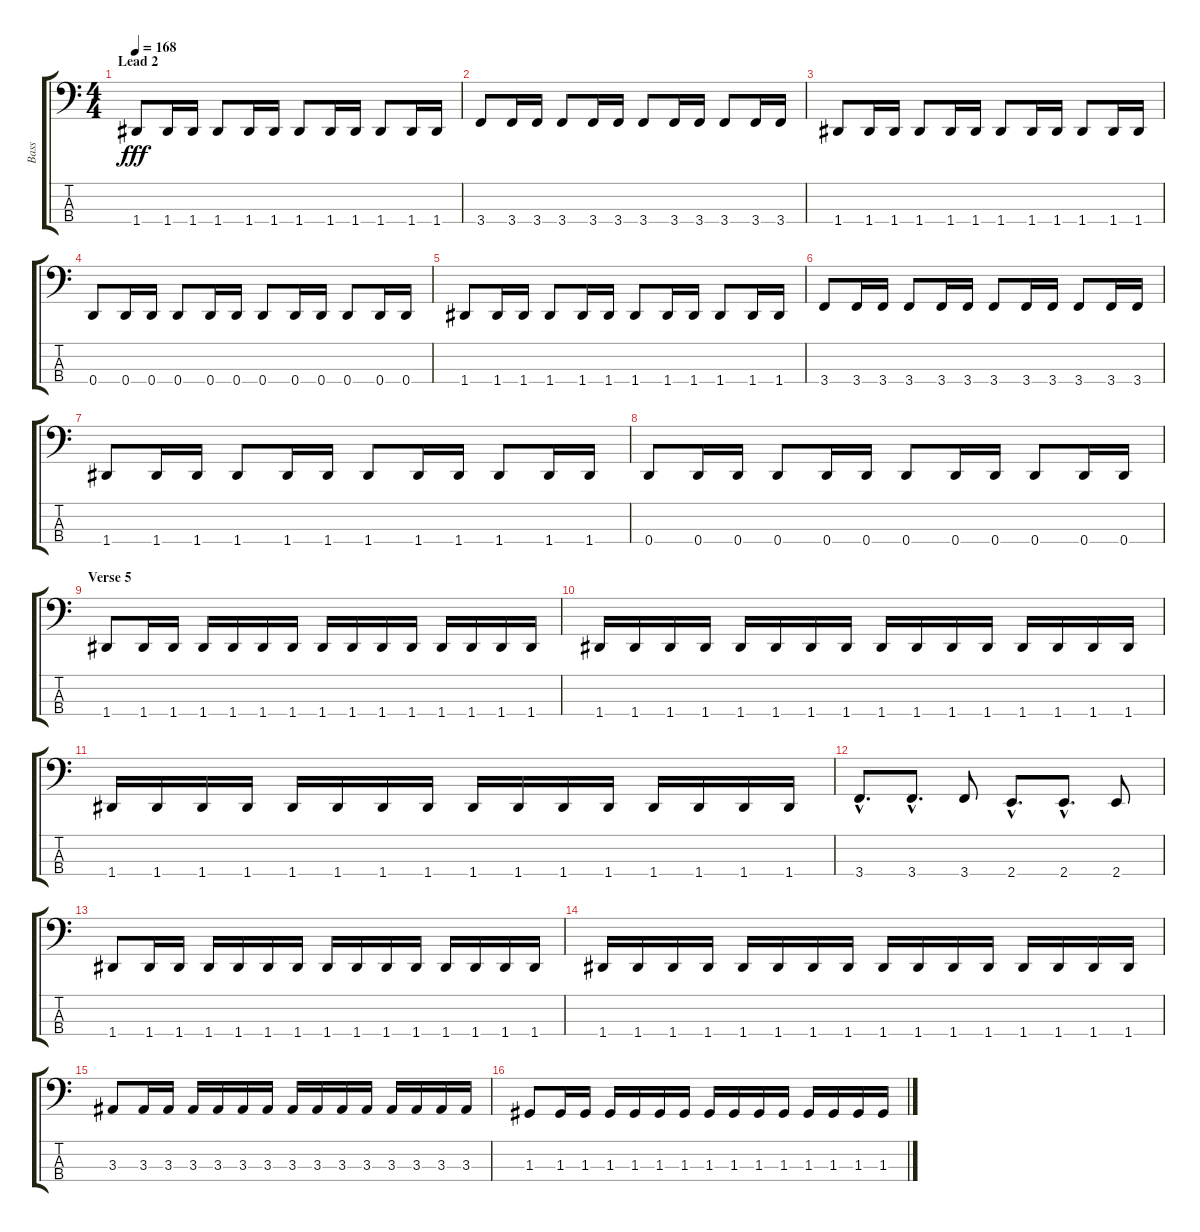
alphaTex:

\track ("Bass" "Bass") {instrument electricbassfinger}
\staff {score tabs}
\tuning (F2 C2 G1 D1) {hide}
\ts (4 4)
\section ("" "Lead 2")
\tempo 168
\clef f4
\ks c
1.4.8{dy fff} 1.4.16 1.4.16 1.4.8 1.4.16 1.4.16 1.4.8 1.4.16 1.4.16 1.4.8 1.4.16 1.4.16 |
3.4.8 3.4.16 3.4.16 3.4.8 3.4.16 3.4.16 3.4.8 3.4.16 3.4.16 3.4.8 3.4.16 3.4.16 |
1.4.8 1.4.16 1.4.16 1.4.8 1.4.16 1.4.16 1.4.8 1.4.16 1.4.16 1.4.8 1.4.16 1.4.16 |
0.4.8 0.4.16 0.4.16 0.4.8 0.4.16 0.4.16 0.4.8 0.4.16 0.4.16 0.4.8 0.4.16 0.4.16 |
1.4.8 1.4.16 1.4.16 1.4.8 1.4.16 1.4.16 1.4.8 1.4.16 1.4.16 1.4.8 1.4.16 1.4.16 |
3.4.8 3.4.16 3.4.16 3.4.8 3.4.16 3.4.16 3.4.8 3.4.16 3.4.16 3.4.8 3.4.16 3.4.16 |
1.4.8 1.4.16 1.4.16 1.4.8 1.4.16 1.4.16 1.4.8 1.4.16 1.4.16 1.4.8 1.4.16 1.4.16 |
0.4.8 0.4.16 0.4.16 0.4.8 0.4.16 0.4.16 0.4.8 0.4.16 0.4.16 0.4.8 0.4.16 0.4.16 |
\section ("" "Verse 5")
1.4.8 1.4.16 1.4.16 1.4.16 1.4.16 1.4.16 1.4.16 1.4.16 1.4.16 1.4.16 1.4.16 1.4.16 1.4.16 1.4.16 1.4.16 |
1.4.16 1.4.16 1.4.16 1.4.16 1.4.16 1.4.16 1.4.16 1.4.16 1.4.16 1.4.16 1.4.16 1.4.16 1.4.16 1.4.16 1.4.16 1.4.16 |
1.4.16 1.4.16 1.4.16 1.4.16 1.4.16 1.4.16 1.4.16 1.4.16 1.4.16 1.4.16 1.4.16 1.4.16 1.4.16 1.4.16 1.4.16 1.4.16 |
3.4{hac}.8{d} 3.4{hac}.8{d} 3.4.8 2.4{hac}.8{d} 2.4{hac}.8{d} 2.4.8 |
1.4.8 1.4.16 1.4.16 1.4.16 1.4.16 1.4.16 1.4.16 1.4.16 1.4.16 1.4.16 1.4.16 1.4.16 1.4.16 1.4.16 1.4.16 |
1.4.16 1.4.16 1.4.16 1.4.16 1.4.16 1.4.16 1.4.16 1.4.16 1.4.16 1.4.16 1.4.16 1.4.16 1.4.16 1.4.16 1.4.16 1.4.16 |
3.3.8 3.3.16 3.3.16 3.3.16 3.3.16 3.3.16 3.3.16 3.3.16 3.3.16 3.3.16 3.3.16 3.3.16 3.3.16 3.3.16 3.3.16 |
1.3.8 1.3.16 1.3.16 1.3.16 1.3.16 1.3.16 1.3.16 1.3.16 1.3.16 1.3.16 1.3.16 1.3.16 1.3.16 1.3.16 1.3.16
